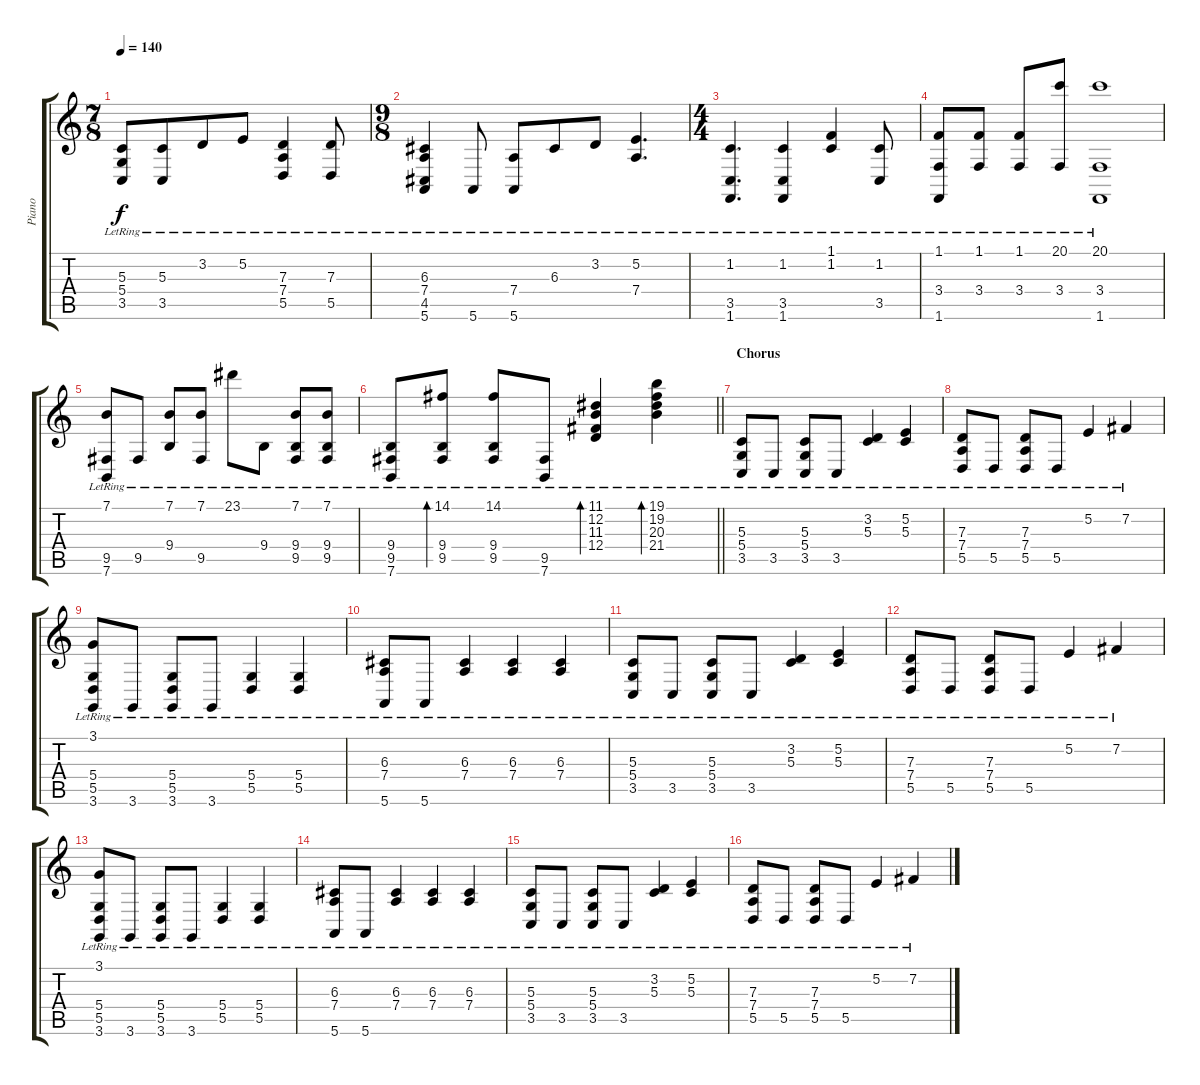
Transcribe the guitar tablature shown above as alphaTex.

\track ("Piano" "Piano") {instrument acousticgrandpiano}
\staff {score tabs}
\tuning (E4 B3 G3 D3 A2 E2) {hide}
\ts (7 8)
\tempo 140
\clef g2
\ks c
(5.3{lr} 5.4{lr} 3.5{lr}).8{dy f} (5.3{lr} 3.5{lr}).8 3.2{lr}.8 5.2{lr}.8 (7.3{lr} 7.4{lr} 5.5{lr}).4 (7.3{lr} 5.5{lr}).8 |
\ts (9 8)
(6.3{lr} 7.4{lr} 4.5{lr} 5.6{lr}).4 5.6{lr}.8 (7.4{lr} 5.6{lr}).8 6.3{lr}.8 3.2{lr}.8 (5.2{lr} 7.4{lr}).4{d} |
\ts (4 4)
(1.2{lr} 3.5{lr} 1.6{lr}).4{d} (1.2{lr} 3.5{lr} 1.6{lr}).4 (1.1{lr} 1.2{lr}).4 (1.2{lr} 3.5{lr}).8 |
(1.1{lr} 3.4{lr} 1.6{lr}).8 (1.1{lr} 3.4{lr}).8 (1.1{lr} 3.4{lr}).8 (20.1{lr} 3.4{lr}).8 (20.1{lr} 3.4{lr} 1.6{lr}).1 |
(7.1{lr} 9.5{lr} 7.6{lr}).8 9.5{lr}.8 (7.1{lr} 9.4{lr}).8 (7.1{lr} 9.5{lr}).8 23.1{lr}.8 9.4{lr}.8 (7.1{lr} 9.4{lr} 9.5{lr}).8 (7.1{lr} 9.4{lr} 9.5{lr}).8 |
\barLineRight lightlight
(9.4{lr} 9.5{lr} 7.6{lr}).8 (14.1{lr} 9.4{lr} 9.5{lr}).8{bd 120} (14.1{lr} 9.4{lr} 9.5{lr}).8 (9.5{lr} 7.6{lr}).8 (11.1{lr} 12.2{lr} 11.3{lr} 12.4{lr}).4{bd 480} (19.1{lr} 19.2{lr} 20.3{lr} 21.4{lr}).4{bd 480} |
\section ("" "Chorus")
(5.3{lr} 5.4{lr} 3.5{lr}).8 3.5{lr}.8 (5.3{lr} 5.4{lr} 3.5{lr}).8 3.5{lr}.8 (3.2{lr} 5.3{lr}).4 (5.2{lr} 5.3{lr}).4 |
(7.3{lr} 7.4{lr} 5.5{lr}).8 5.5{lr}.8 (7.3{lr} 7.4{lr} 5.5{lr}).8 5.5{lr}.8 5.2{lr}.4 7.2{lr}.4 |
(3.1{lr} 5.4{lr} 5.5{lr} 3.6{lr}).8 3.6{lr}.8 (5.4{lr} 5.5{lr} 3.6{lr}).8 3.6{lr}.8 (5.4{lr} 5.5{lr}).4 (5.4{lr} 5.5{lr}).4 |
(6.3{lr} 7.4{lr} 5.6{lr}).8 5.6{lr}.8 (6.3{lr} 7.4{lr}).4 (6.3{lr} 7.4{lr}).4 (6.3{lr} 7.4{lr}).4 |
(5.3{lr} 5.4{lr} 3.5{lr}).8 3.5{lr}.8 (5.3{lr} 5.4{lr} 3.5{lr}).8 3.5{lr}.8 (3.2{lr} 5.3{lr}).4 (5.2{lr} 5.3{lr}).4 |
(7.3{lr} 7.4{lr} 5.5{lr}).8 5.5{lr}.8 (7.3{lr} 7.4{lr} 5.5{lr}).8 5.5{lr}.8 5.2{lr}.4 7.2{lr}.4 |
(3.1{lr} 5.4{lr} 5.5{lr} 3.6{lr}).8 3.6{lr}.8 (5.4{lr} 5.5{lr} 3.6{lr}).8 3.6{lr}.8 (5.4{lr} 5.5{lr}).4 (5.4{lr} 5.5{lr}).4 |
(6.3{lr} 7.4{lr} 5.6{lr}).8 5.6{lr}.8 (6.3{lr} 7.4{lr}).4 (6.3{lr} 7.4{lr}).4 (6.3{lr} 7.4{lr}).4 |
(5.3{lr} 5.4{lr} 3.5{lr}).8 3.5{lr}.8 (5.3{lr} 5.4{lr} 3.5{lr}).8 3.5{lr}.8 (3.2{lr} 5.3{lr}).4 (5.2{lr} 5.3{lr}).4 |
(7.3{lr} 7.4{lr} 5.5{lr}).8 5.5{lr}.8 (7.3{lr} 7.4{lr} 5.5{lr}).8 5.5{lr}.8 5.2{lr}.4 7.2{lr}.4
